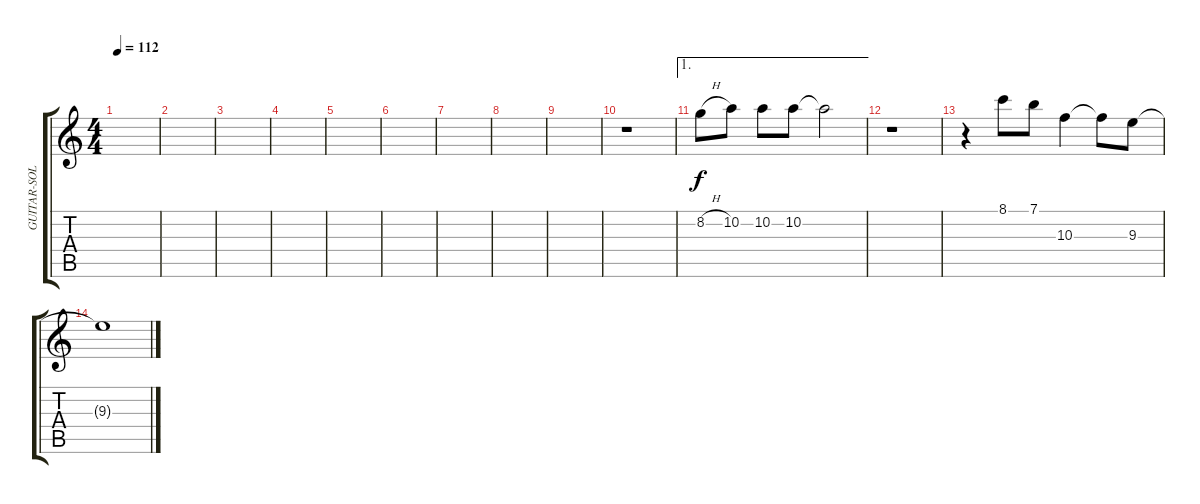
\track ("GUITAR-SOLO" "GUITAR-SOL") {instrument electricguitarclean}
\staff {score tabs}
\tuning (E4 B3 G3 D3 A2 E2) {hide}
\ts (4 4)
\tempo 112
\clef g2
\ks c
|
|
|
|
|
|
|
|
|
r.1 |
\ae 1
8.2{h}.8 10.2.8 10.2.8 10.2.8 10.2{t}.2 |
r.1 |
r.4 8.1.8 7.1.8 10.3.4 10.3{t}.8 9.3.8 |
9.3{t}.1
